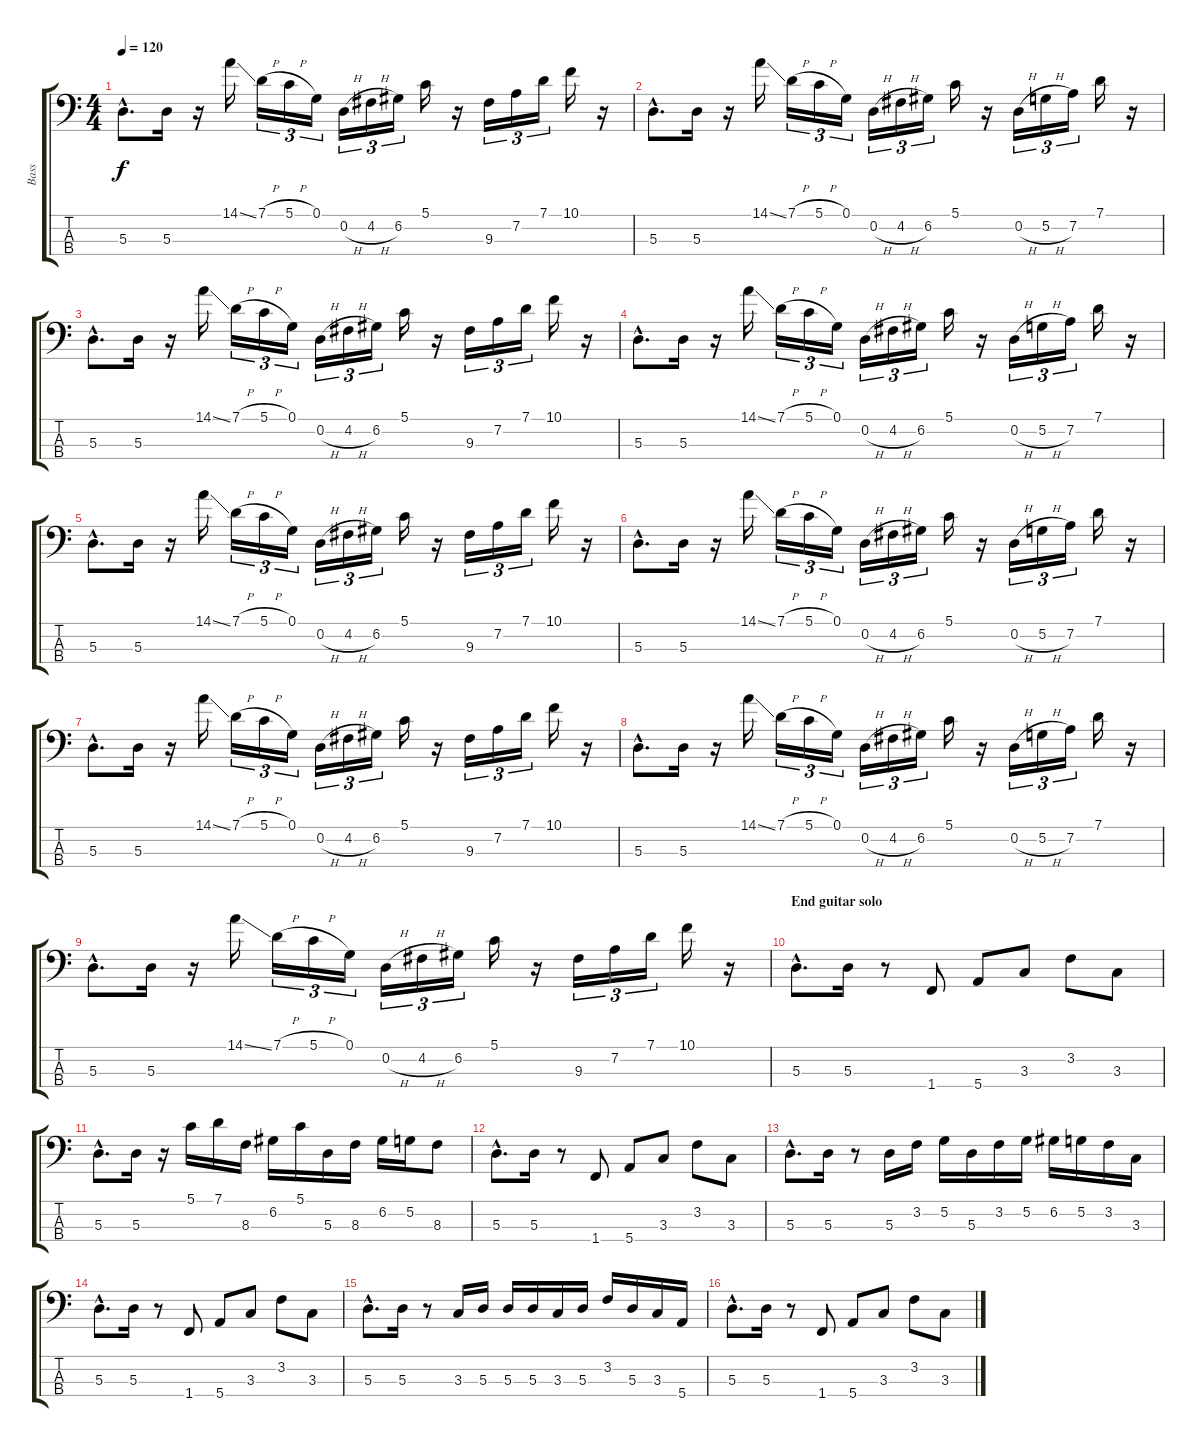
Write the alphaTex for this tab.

\track ("Bass" "Bass") {instrument electricbassfinger}
\staff {score tabs}
\tuning (G2 D2 A1 E1) {hide}
\ts (4 4)
\tempo 120
\clef f4
\ks c
5.3{hac}.8{d dy f} 5.3.16 r.16 14.1{ss}.16 7.1{h}.16{tu (3 2)} 5.1{h}.16{tu (3 2)} 0.1.16{tu (3 2)} 0.2{h}.16{tu (3 2)} 4.2{h}.16{tu (3 2)} 6.2.16{tu (3 2)} 5.1.16 r.16 9.3.16{tu (3 2)} 7.2.16{tu (3 2)} 7.1.16{tu (3 2)} 10.1.16 r.16 |
5.3{hac}.8{d} 5.3.16 r.16 14.1{ss}.16 7.1{h}.16{tu (3 2)} 5.1{h}.16{tu (3 2)} 0.1.16{tu (3 2)} 0.2{h}.16{tu (3 2)} 4.2{h}.16{tu (3 2)} 6.2.16{tu (3 2)} 5.1.16 r.16 0.2{h}.16{tu (3 2)} 5.2{h}.16{tu (3 2)} 7.2.16{tu (3 2)} 7.1.16 r.16 |
5.3{hac}.8{d} 5.3.16 r.16 14.1{ss}.16 7.1{h}.16{tu (3 2)} 5.1{h}.16{tu (3 2)} 0.1.16{tu (3 2)} 0.2{h}.16{tu (3 2)} 4.2{h}.16{tu (3 2)} 6.2.16{tu (3 2)} 5.1.16 r.16 9.3.16{tu (3 2)} 7.2.16{tu (3 2)} 7.1.16{tu (3 2)} 10.1.16 r.16 |
5.3{hac}.8{d} 5.3.16 r.16 14.1{ss}.16 7.1{h}.16{tu (3 2)} 5.1{h}.16{tu (3 2)} 0.1.16{tu (3 2)} 0.2{h}.16{tu (3 2)} 4.2{h}.16{tu (3 2)} 6.2.16{tu (3 2)} 5.1.16 r.16 0.2{h}.16{tu (3 2)} 5.2{h}.16{tu (3 2)} 7.2.16{tu (3 2)} 7.1.16 r.16 |
5.3{hac}.8{d} 5.3.16 r.16 14.1{ss}.16 7.1{h}.16{tu (3 2)} 5.1{h}.16{tu (3 2)} 0.1.16{tu (3 2)} 0.2{h}.16{tu (3 2)} 4.2{h}.16{tu (3 2)} 6.2.16{tu (3 2)} 5.1.16 r.16 9.3.16{tu (3 2)} 7.2.16{tu (3 2)} 7.1.16{tu (3 2)} 10.1.16 r.16 |
5.3{hac}.8{d} 5.3.16 r.16 14.1{ss}.16 7.1{h}.16{tu (3 2)} 5.1{h}.16{tu (3 2)} 0.1.16{tu (3 2)} 0.2{h}.16{tu (3 2)} 4.2{h}.16{tu (3 2)} 6.2.16{tu (3 2)} 5.1.16 r.16 0.2{h}.16{tu (3 2)} 5.2{h}.16{tu (3 2)} 7.2.16{tu (3 2)} 7.1.16 r.16 |
5.3{hac}.8{d} 5.3.16 r.16 14.1{ss}.16 7.1{h}.16{tu (3 2)} 5.1{h}.16{tu (3 2)} 0.1.16{tu (3 2)} 0.2{h}.16{tu (3 2)} 4.2{h}.16{tu (3 2)} 6.2.16{tu (3 2)} 5.1.16 r.16 9.3.16{tu (3 2)} 7.2.16{tu (3 2)} 7.1.16{tu (3 2)} 10.1.16 r.16 |
5.3{hac}.8{d} 5.3.16 r.16 14.1{ss}.16 7.1{h}.16{tu (3 2)} 5.1{h}.16{tu (3 2)} 0.1.16{tu (3 2)} 0.2{h}.16{tu (3 2)} 4.2{h}.16{tu (3 2)} 6.2.16{tu (3 2)} 5.1.16 r.16 0.2{h}.16{tu (3 2)} 5.2{h}.16{tu (3 2)} 7.2.16{tu (3 2)} 7.1.16 r.16 |
5.3{hac}.8{d} 5.3.16 r.16 14.1{ss}.16 7.1{h}.16{tu (3 2)} 5.1{h}.16{tu (3 2)} 0.1.16{tu (3 2)} 0.2{h}.16{tu (3 2)} 4.2{h}.16{tu (3 2)} 6.2.16{tu (3 2)} 5.1.16 r.16 9.3.16{tu (3 2)} 7.2.16{tu (3 2)} 7.1.16{tu (3 2)} 10.1.16 r.16 |
\section ("" "End guitar solo")
5.3{hac}.8{d} 5.3.16 r.8 1.4.8 5.4.8 3.3.8 3.2.8 3.3.8 |
5.3{hac}.8{d} 5.3.16 r.16 5.1.16 7.1.16 8.3.16 6.2.16 5.1.16 5.3.16 8.3.16 6.2.16 5.2.16 8.3.8 |
5.3{hac}.8{d} 5.3.16 r.8 1.4.8 5.4.8 3.3.8 3.2.8 3.3.8 |
5.3{hac}.8{d} 5.3.16 r.8 5.3.16 3.2.16 5.2.16 5.3.16 3.2.16 5.2.16 6.2.16 5.2.16 3.2.16 3.3.16 |
5.3{hac}.8{d} 5.3.16 r.8 1.4.8 5.4.8 3.3.8 3.2.8 3.3.8 |
5.3{hac}.8{d} 5.3.16 r.8 3.3.16 5.3.16 5.3.16 5.3.16 3.3.16 5.3.16 3.2.16 5.3.16 3.3.16 5.4.16 |
5.3{hac}.8{d} 5.3.16 r.8 1.4.8 5.4.8 3.3.8 3.2.8 3.3.8
